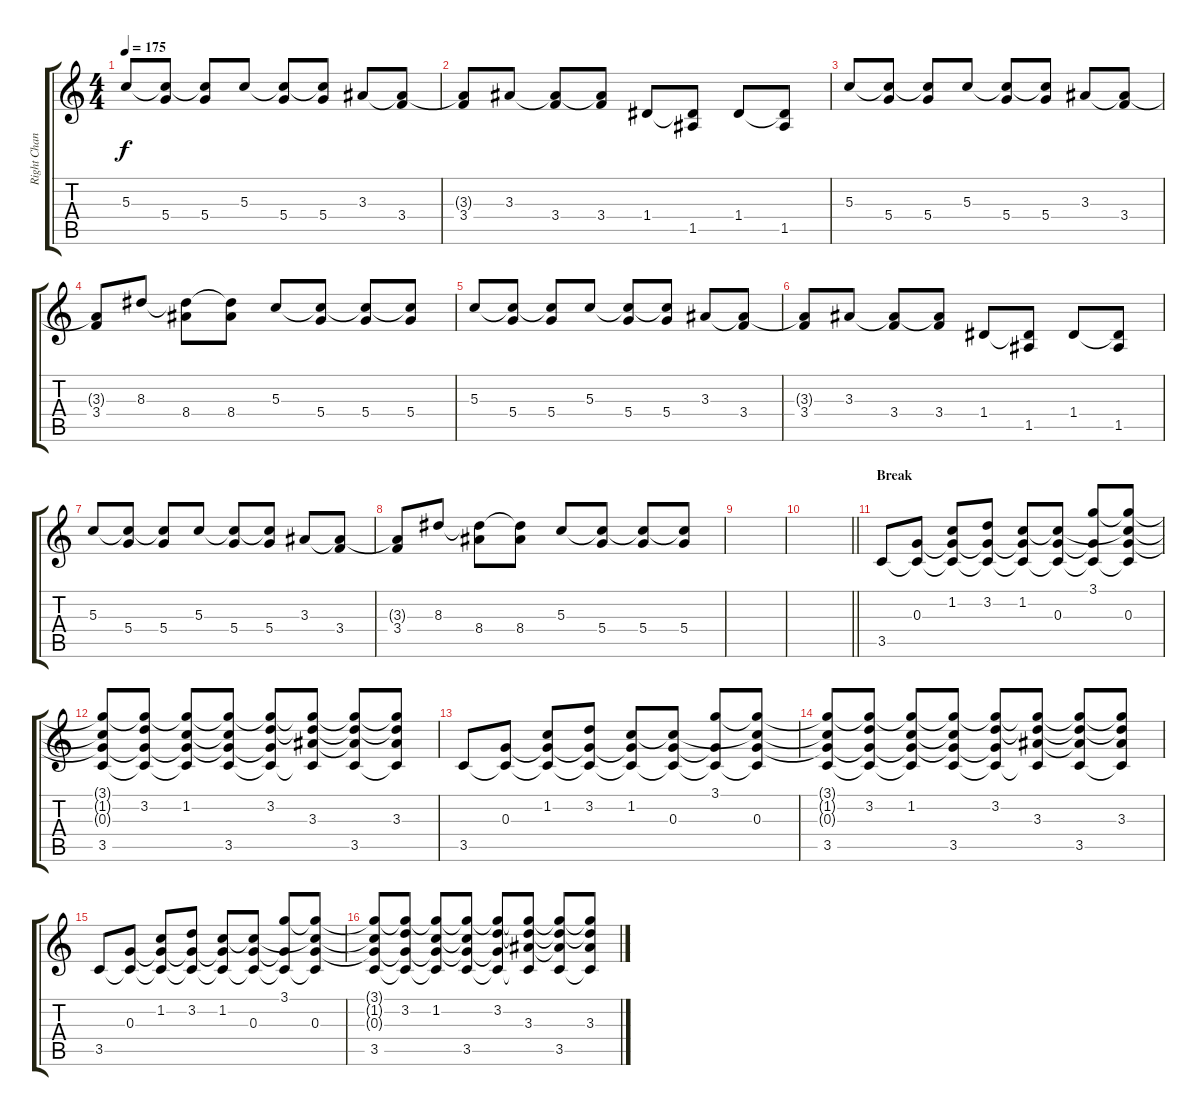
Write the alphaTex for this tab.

\track ("Right Channel" "Right Chan") {instrument distortionguitar}
\staff {score tabs}
\tuning (E4 B3 G3 D3 A2 E2) {hide}
\ts (4 4)
\tempo 175
\clef g2
\ks c
5.3.8{dy f} (5.3{t} 5.4).8 (5.3{t} 5.4).8 5.3.8 (5.3{t} 5.4).8 (5.3{t} 5.4).8 3.3.8 (3.3{t} 3.4).8 |
(3.3{t} 3.4).8 3.3.8 (3.3{t} 3.4).8 (3.3{t} 3.4).8 1.4.8 (1.4{t} 1.5).8 1.4.8 (1.4{t} 1.5).8 |
5.3.8 (5.3{t} 5.4).8 (5.3{t} 5.4).8 5.3.8 (5.3{t} 5.4).8 (5.3{t} 5.4).8 3.3.8 (3.3{t} 3.4).8 |
(3.3{t} 3.4).8 8.3.8 (8.3{t} 8.4).8 (8.3{t} 8.4).8 5.3.8 (5.3{t} 5.4).8 (5.3{t} 5.4).8 (5.3{t} 5.4).8 |
5.3.8 (5.3{t} 5.4).8 (5.3{t} 5.4).8 5.3.8 (5.3{t} 5.4).8 (5.3{t} 5.4).8 3.3.8 (3.3{t} 3.4).8 |
(3.3{t} 3.4).8 3.3.8 (3.3{t} 3.4).8 (3.3{t} 3.4).8 1.4.8 (1.4{t} 1.5).8 1.4.8 (1.4{t} 1.5).8 |
5.3.8 (5.3{t} 5.4).8 (5.3{t} 5.4).8 5.3.8 (5.3{t} 5.4).8 (5.3{t} 5.4).8 3.3.8 (3.3{t} 3.4).8 |
(3.3{t} 3.4).8 8.3.8 (8.3{t} 8.4).8 (8.3{t} 8.4).8 5.3.8 (5.3{t} 5.4).8 (5.3{t} 5.4).8 (5.3{t} 5.4).8 |
|
\barLineRight lightlight
|
\section ("" "Break")
3.5.8 (0.3 3.5{t}).8 (1.2 0.3{t} 3.5{t}).8 (3.2 0.3{t} 3.5{t}).8 (1.2 0.3{t} 3.5{t}).8 (1.2{t} 0.3 3.5{t}).8 (3.1 0.3{t} 3.5{t}).8 (3.1{t} 1.2{t} 0.3 3.5{t}).8 |
(3.1{t} 1.2{t} 0.3{t} 3.5).8 (3.1{t} 3.2 0.3{t} 3.5{t}).8 (3.1{t} 1.2 0.3{t} 3.5{t}).8 (3.1{t} 1.2{t} 0.3{t} 3.5).8 (3.1{t} 3.2 0.3{t} 3.5{t}).8 (3.1{t} 3.2{t} 3.3 3.5{t}).8 (3.1{t} 3.2{t} 3.3{t} 3.5).8 (3.1{t} 3.2{t} 3.3 3.5{t}).8 |
3.5.8 (0.3 3.5{t}).8 (1.2 0.3{t} 3.5{t}).8 (3.2 0.3{t} 3.5{t}).8 (1.2 0.3{t} 3.5{t}).8 (1.2{t} 0.3 3.5{t}).8 (3.1 0.3{t} 3.5{t}).8 (3.1{t} 1.2{t} 0.3 3.5{t}).8 |
(3.1{t} 1.2{t} 0.3{t} 3.5).8 (3.1{t} 3.2 0.3{t} 3.5{t}).8 (3.1{t} 1.2 0.3{t} 3.5{t}).8 (3.1{t} 1.2{t} 0.3{t} 3.5).8 (3.1{t} 3.2 0.3{t} 3.5{t}).8 (3.1{t} 3.2{t} 3.3 3.5{t}).8 (3.1{t} 3.2{t} 3.3{t} 3.5).8 (3.1{t} 3.2{t} 3.3 3.5{t}).8 |
3.5.8 (0.3 3.5{t}).8 (1.2 0.3{t} 3.5{t}).8 (3.2 0.3{t} 3.5{t}).8 (1.2 0.3{t} 3.5{t}).8 (1.2{t} 0.3 3.5{t}).8 (3.1 0.3{t} 3.5{t}).8 (3.1{t} 1.2{t} 0.3 3.5{t}).8 |
(3.1{t} 1.2{t} 0.3{t} 3.5).8 (3.1{t} 3.2 0.3{t} 3.5{t}).8 (3.1{t} 1.2 0.3{t} 3.5{t}).8 (3.1{t} 1.2{t} 0.3{t} 3.5).8 (3.1{t} 3.2 0.3{t} 3.5{t}).8 (3.1{t} 3.2{t} 3.3 3.5{t}).8 (3.1{t} 3.2{t} 3.3{t} 3.5).8 (3.1{t} 3.2{t} 3.3 3.5{t}).8
